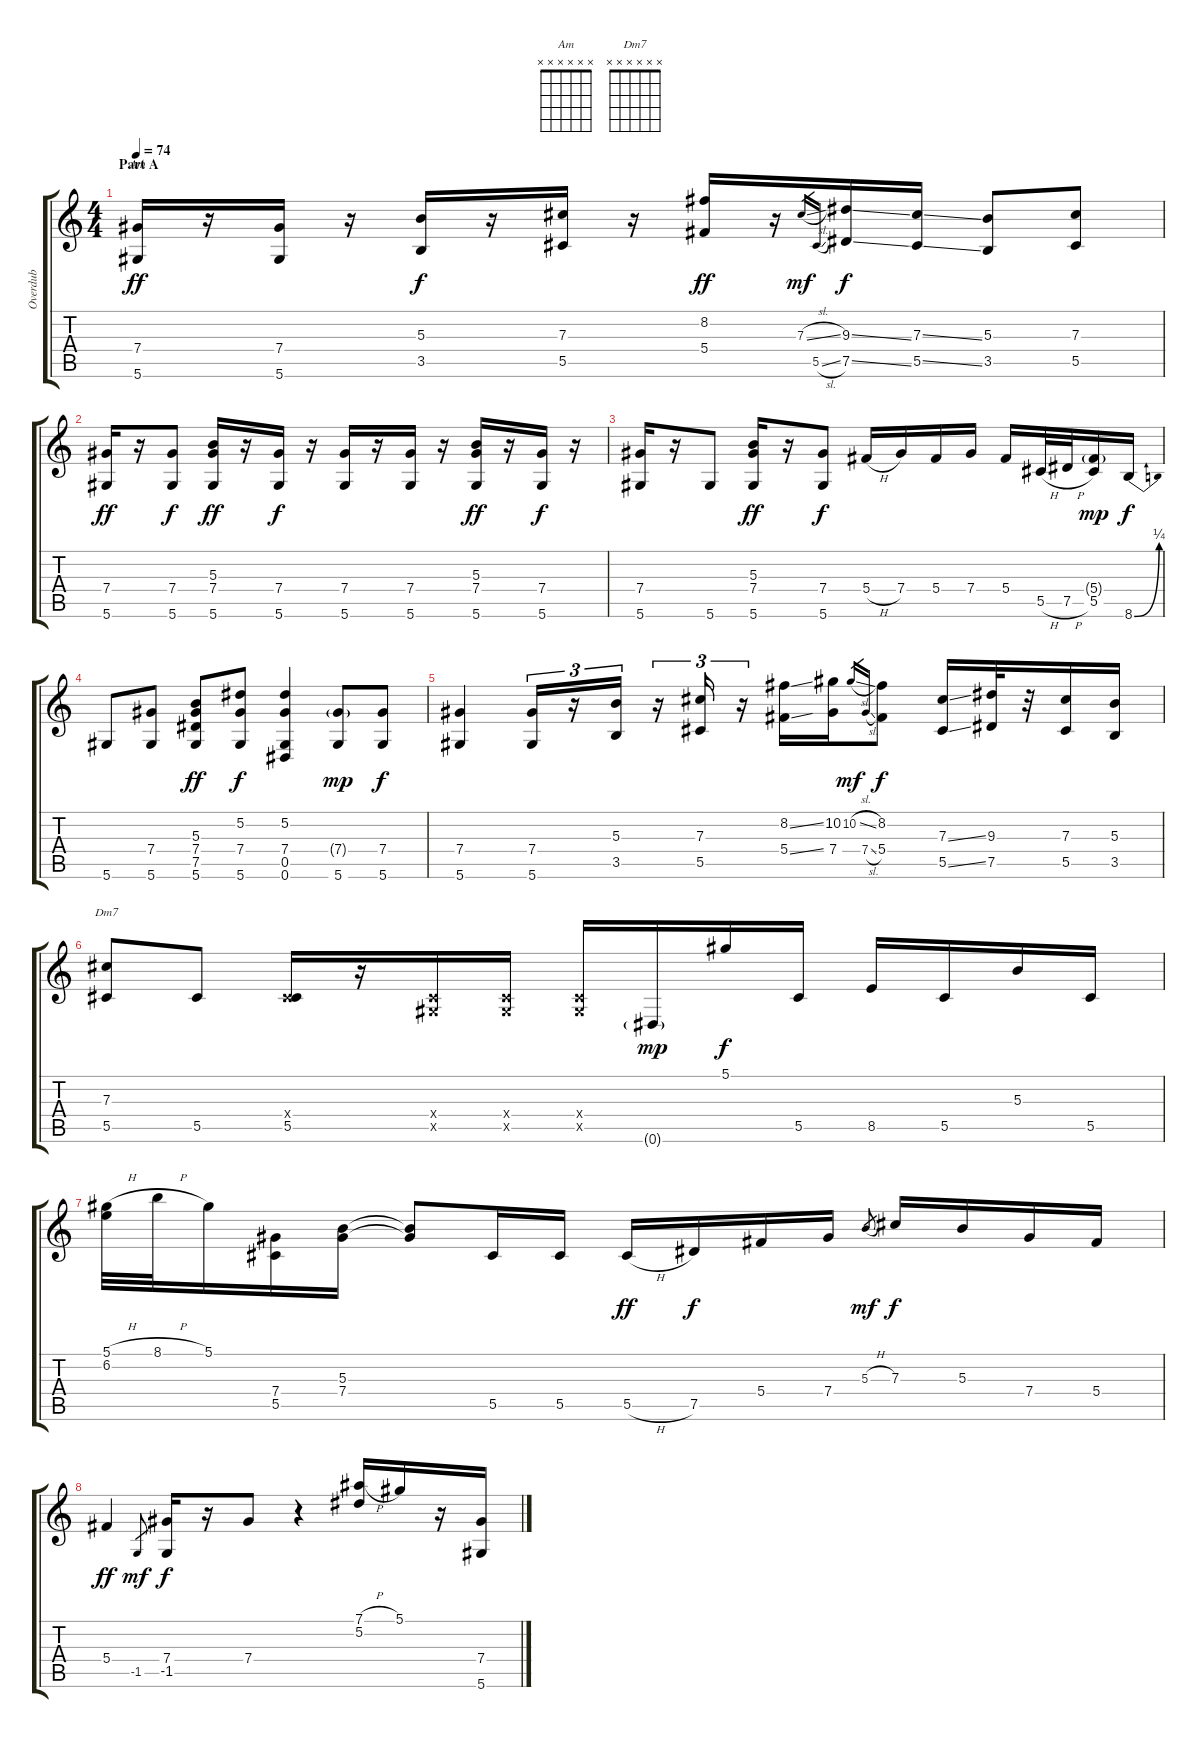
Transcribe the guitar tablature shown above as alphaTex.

\track ("Overdub" "Overdub") {instrument electricguitarjazz}
\staff {score tabs}
\tuning (Eb4 Bb3 Gb3 Db3 Ab2 Eb2) {hide}
\chord ("Am" x x x x x x) {firstfret 0}
\chord ("Dm7" x x x x x x) {firstfret 0}
\ts (4 4)
\section ("" "Part A")
\tempo 74
\clef g2
\ks c
(7.4 5.6).16{ch "Am" dy ff instrument electricguitarjazz} r.16 (7.4 5.6).16 r.16 (5.3 3.5).16{dy f} r.16 (7.3 5.5).16 r.16 (8.2 5.4).16{dy ff} r.16 7.3{sl}.16{gr dy mf} 5.5{sl}.16{gr} (9.3{ss} 7.5{ss}).16{dy f} (7.3{ss} 5.5{ss}).16 (5.3 3.5).8 (7.3 5.5).8 |
(7.4 5.6).16{dy ff} r.16 (7.4 5.6).8{dy f} (5.3 7.4 5.6).16{dy ff} r.16 (7.4 5.6).16{dy f} r.16 (7.4 5.6).16 r.16 (7.4 5.6).16 r.16 (5.3 7.4 5.6).16{dy ff} r.16 (7.4 5.6).16{dy f} r.16 |
(7.4 5.6).16 r.16 5.6.8 (5.3 7.4 5.6).16{dy ff} r.16 (7.4 5.6).8{dy f} 5.4{h}.16 7.4.16 5.4.16 7.4.16 5.4.16 5.5{h}.32 7.5{h}.32 (5.4{g} 5.5).16{dy mp} 8.6{be (bend 0 0 60 1)}.16{dy f} |
5.6.8 (7.4 5.6).8 (5.3 7.4 7.5 5.6).8{dy ff} (5.2 7.4 5.6).8{dy f} (5.2 7.4 0.5 0.6).4 (7.4{g} 5.6).8{dy mp} (7.4 5.6).8{dy f} |
(7.4 5.6).4 (7.4 5.6).16{tu (3 2)} r.16{tu (3 2)} (5.3 3.5).16{tu (3 2)} r.16{tu (3 2)} (7.3 5.5).16{tu (3 2)} r.16{tu (3 2)} (8.2{ss} 5.4{ss}).16 (10.2 7.4).16 10.2{sl}.16{gr dy mf} 7.4{sl}.16{gr} (8.2 5.4).8{dy f} (7.3{ss} 5.5{ss}).16 (9.3 7.5).32 r.32 (7.3 5.5).16 (5.3 3.5).16 |
(7.3 5.5).8{ch "Dm7"} 5.5.8 (0.4{x} 5.5).16 r.16 (0.4{x} 0.5{x}).16 (0.4{x} 0.5{x}).16 (0.4{x} 0.5{x}).16 0.6{g}.16{dy mp} 5.1.16{dy f} 5.5.16 8.5.16 5.5.16 5.3.16 5.5.16 |
(5.1{h} 6.2).32 8.1{h}.32 5.1.16 (7.4 5.5).16 (5.3 7.4).16 (5.3{t} 7.4{t}).8 5.5.16 5.5.16 5.5{h}.16{dy ff} 7.5.16{dy f} 5.4.16 7.4.16 5.3{h}.8{gr dy mf} 7.3.16{dy f} 5.3.16 7.4.16 5.4.16 |
5.4.4{dy ff} -1.5.8{gr dy mf} (7.4 -1.5).16{dy f} r.16 7.4.8 r.4 (7.1{h} 5.2).16 5.1.16 r.16 (7.4 5.6).16
